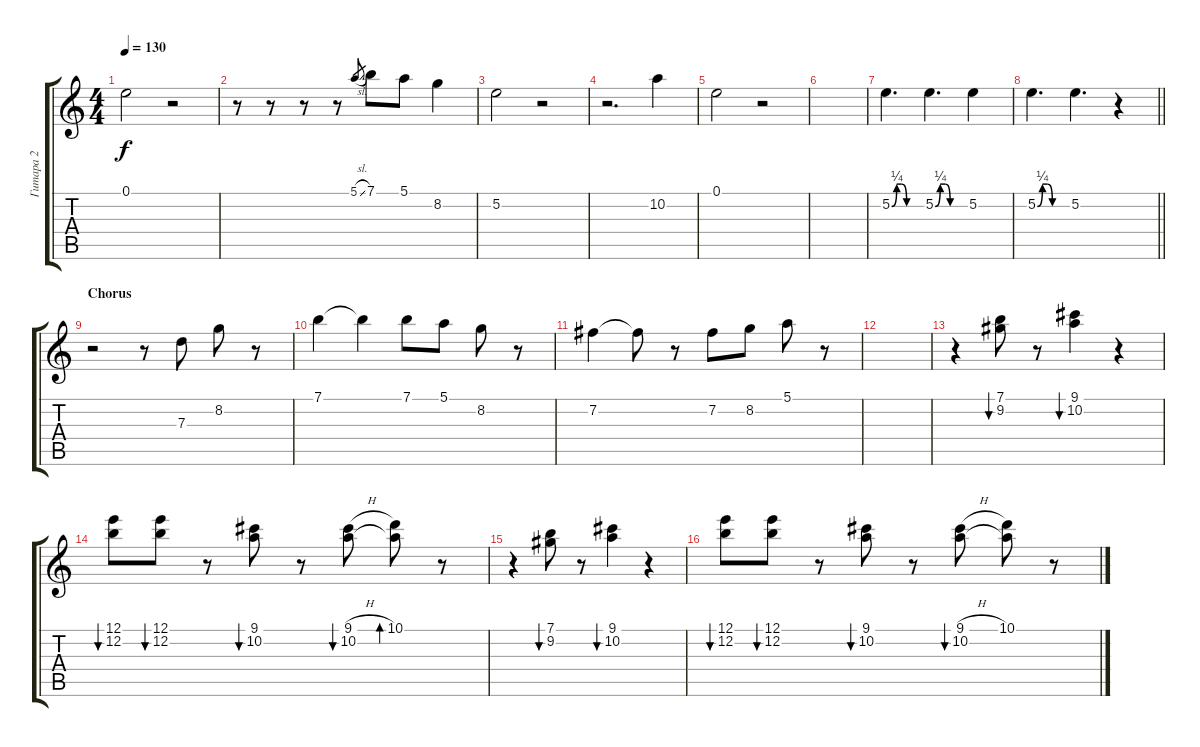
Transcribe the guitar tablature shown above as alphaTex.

\track ("Гитара 2" "Гитара 2") {instrument acousticguitarsteel}
\staff {score tabs}
\tuning (E4 B3 G3 D3 A2 E2) {hide}
\ts (4 4)
\tempo 130
\clef g2
\ks c
0.1.2{dy f} r.2 |
r.8 r.8 r.8 r.8 5.1{sl}.8{gr} 7.1.8 5.1.8 8.2.4 |
5.2.2 r.2 |
r.2{d} 10.2.4 |
0.1.2 r.2 |
|
5.2{be (custom 0 0 10 1 20 1 30 0 60 0)}.4{d} 5.2{be (custom 0 0 10 1 20 1 30 0 60 0)}.4{d} 5.2.4 |
\barLineRight lightlight
5.2{be (custom 0 0 10 1 20 1 30 0 60 0)}.4{d} 5.2.4{d} r.4 |
\section ("" "Chorus")
r.2 r.8 7.3.8 8.2.8 r.8 |
7.1.4 7.1{t}.4 7.1.8 5.1.8 8.2.8 r.8 |
7.2.4 7.2{t}.8 r.8 7.2.8 8.2.8 5.1.8 r.8 |
|
r.4 (7.1 9.2).8{bu 60} r.8 (9.1 10.2).4{bu 60} r.4 |
(12.1 12.2).8{bu 60} (12.1 12.2).8{bu 60} r.8 (9.1 10.2).8{bu 60} r.8 (9.1{h} 10.2).8{bu 60} (10.1 10.2{t}).8{bd 60} r.8 |
r.4 (7.1 9.2).8{bu 60} r.8 (9.1 10.2).4{bu 60} r.4 |
(12.1 12.2).8{bu 60} (12.1 12.2).8{bu 60} r.8 (9.1 10.2).8{bu 60} r.8 (9.1{h} 10.2).8{bu 60} (10.1 10.2{t}).8 r.8
